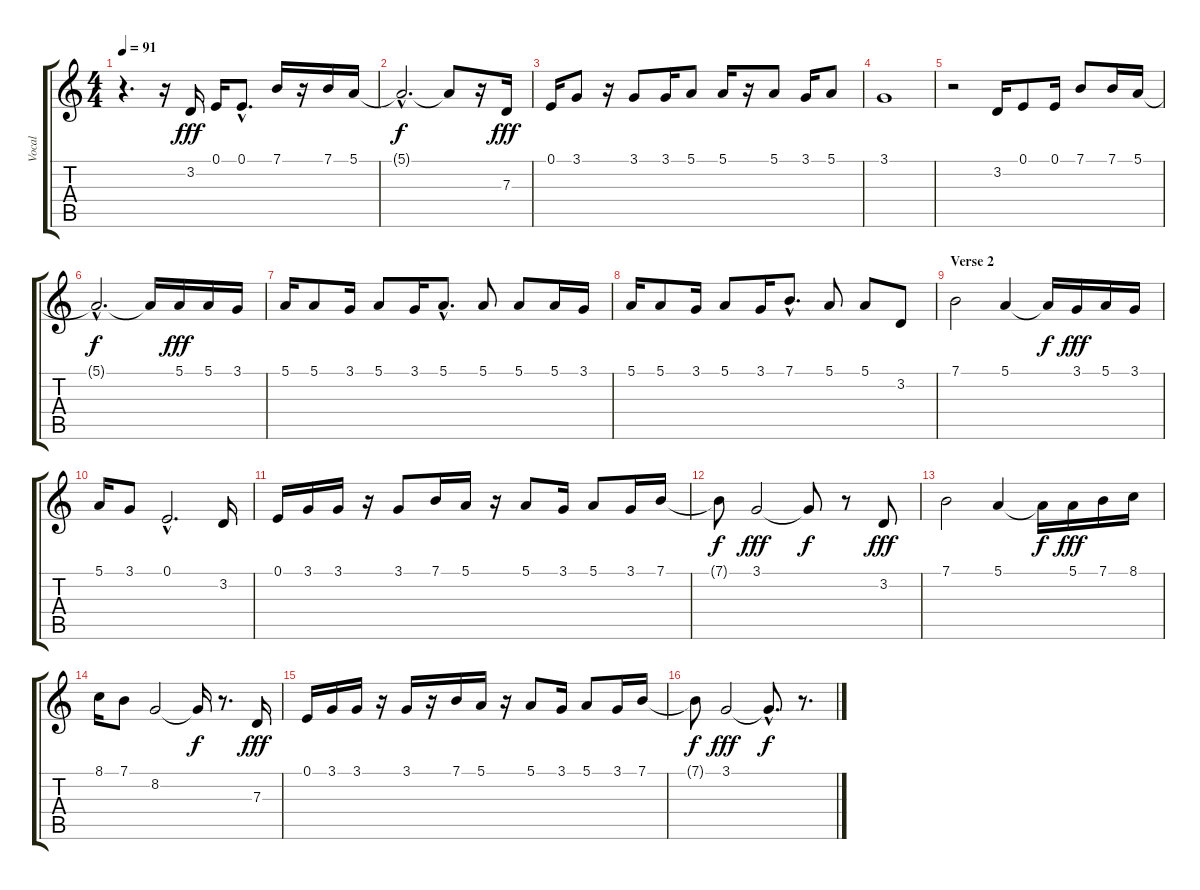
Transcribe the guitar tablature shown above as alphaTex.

\track ("Vocal" "Vocal") {instrument acousticgrandpiano}
\staff {score tabs}
\tuning (E4 B3 G3 D3 A2 E2) {hide}
\ts (4 4)
\tempo 91
\clef g2
\ks c
r.4{d dy f} r.16 3.2.16{dy fff} 0.1.16 0.1{hac}.8{d} 7.1.16 r.16 7.1.16 5.1.16 |
5.1{hac t}.2{d dy f} 5.1{t}.8 r.16 7.3.16{dy fff} |
0.1.16 3.1.8 r.16 3.1.8 3.1.16 5.1.8 5.1.16 r.16 5.1.8 3.1.16 5.1.8 |
3.1.1 |
r.2 3.2.16 0.1.8 0.1.16 7.1.8 7.1.16 5.1.16 |
5.1{hac t}.2{d dy f} 5.1{t}.16 5.1.16{dy fff} 5.1.16 3.1.16 |
5.1.16 5.1.8 3.1.16 5.1.8 3.1.16 5.1{hac}.8{d} 5.1.8 5.1.8 5.1.16 3.1.16 |
5.1.16 5.1.8 3.1.16 5.1.8 3.1.16 7.1{hac}.8{d} 5.1.8 5.1.8 3.2.8 |
\section ("" "Verse 2")
7.1.2 5.1.4 5.1{t}.16{dy f} 3.1.16{dy fff} 5.1.16 3.1.16 |
5.1.16 3.1.8 0.1{hac}.2{d} 3.2.16 |
0.1.16 3.1.16 3.1.16 r.16 3.1.8 7.1.16 5.1.16 r.16 5.1.8 3.1.16 5.1.8 3.1.16 7.1.16 |
7.1{t}.8{dy f} 3.1.2{dy fff} 3.1{t}.8{dy f} r.8 3.2.8{dy fff} |
7.1.2 5.1.4 5.1{t}.16{dy f} 5.1.16{dy fff} 7.1.16 8.1.16 |
8.1.16 7.1.8 8.2.2 8.2{t}.16{dy f} r.8{d} 7.3.16{dy fff} |
0.1.16 3.1.16 3.1.16 r.16 3.1.16 r.16 7.1.16 5.1.16 r.16 5.1.8 3.1.16 5.1.8 3.1.16 7.1.16 |
7.1{t}.8{dy f} 3.1.2{dy fff} 3.1{hac t}.8{d dy f} r.8{d}
